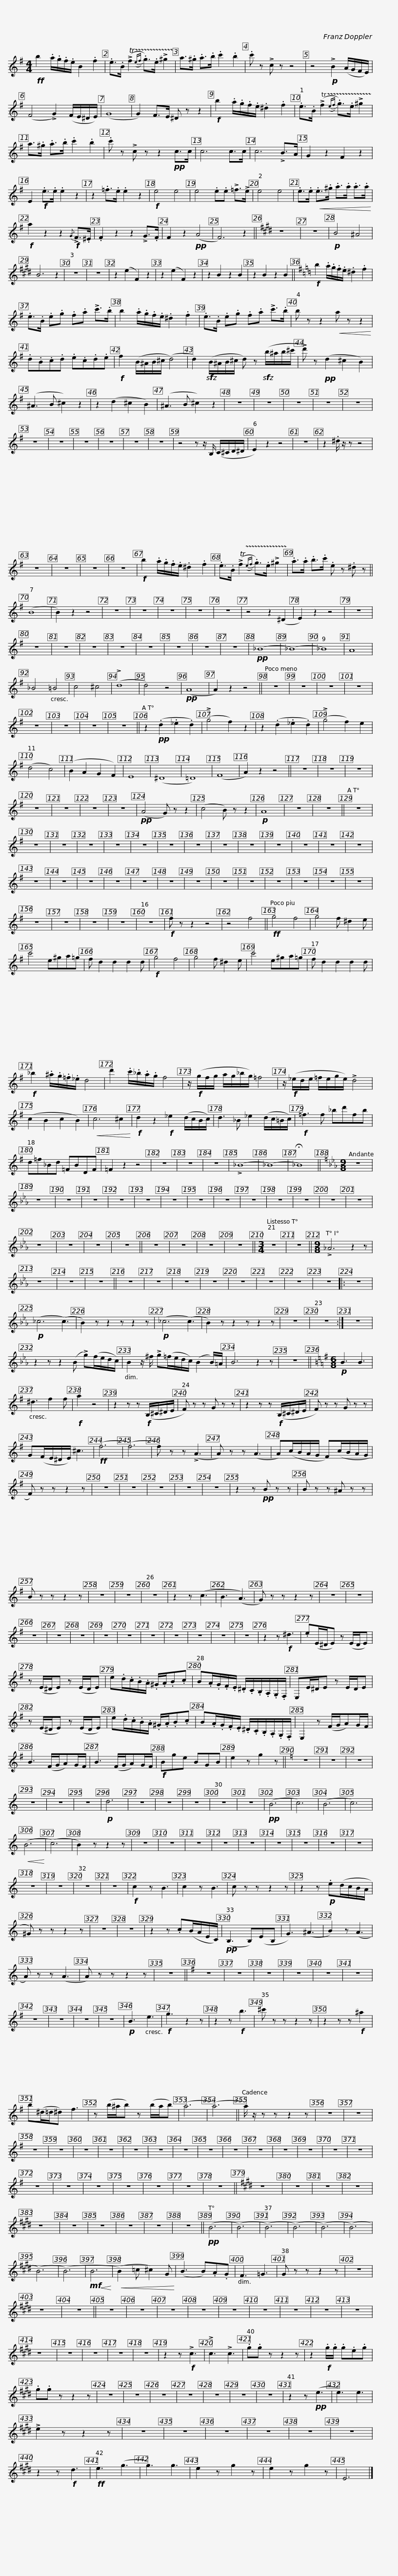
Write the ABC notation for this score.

X:1
L:1/8
M:4/4
I:linebreak $
K:none
V:1 treble transpose=-2
V:1
[K:G]!ff! b2 .a/.g/.f/.e/ B2 .f2 | .e>.B (!trill(!!>!Tf2({ef)} .g>).e !>!^g2!trill)! | a>.^g .a>.b .c'2 .b2 | .c' z !>!c z z4 | z4!p! !>!B2 (A/G/F/E/) | %5
 (F4 !>!G2) (F/E/^D/E/) |$ (G8 | G2) F>E ^D z z2 |!f! b2 .a/.g/.f/.e/ .^d2 .f2 | .e>.B (!trill(!!>!Tf2({ef)} .g>).e !>!^g2!trill)! | %10
 a>.^g .a>.b .c'2 .b2 | .c' z !>!c z z2!pp! c>c |$ c6 c>c | c6 !>!B>A | G2 z2 F2 z2 | %15
 E2!f! .e>.e .e2 z2 | z2 .=f>.e .e2 z2 |!f! e4 e4 | e4 .e.e !>!=f>!>!e | e4 e4 |$ %20
 .e>.e!<(! .e>.^g .a>.a .a>.a!<)! |!f! a2 z2 z2!f!{/G} !>!F>.^E | .F2 z2 z2 !>!G>.F | F2 z2!pp! (A4 | F6) z2 || %25
[K:E] z8 | z8 |!p! B4 ^A4 | B6 z2 | z8 |$ %30
 z8 | z2 (e2 F2) z2 | z2 (e2 F2) z2 | z2 B2 z2 B2 | z2 B2 z2 B2 || %35
[K:G]!f! b2 .a/.g/.f/.e/ .^d2 .f2 | .e>.B .e.g .f.a !>!c'>.b |$ b2 .a/.g/.f/.e/ .^d2 .f2 | .e>.B .e.g .f.a !>!c'>.b | b z z2!<(! a z z2!<)! | %40
 .d.B.c.d .e.c.d.e |!f! f2 (B/^A/B/^c/ (d4) |$ d2)!sfz! (B/^A/B/^c/ d) z!sfz! (b/^a/b/^c'/ | !>!d') z!pp! (d2 ^c2 B2) | (^A3 B ^c2) z2 | %45
 z2 (d2 ^c2 B2) | (^A3 B ^c2) z2 | z8 | z8 | z8 | %50
 z8 | z8 | z8 | z8 | z8 | %55
 z8 | z8 | z8 |$ z4 z z/ B,/ (C/^C/D/^D/ | E2) z2 z4 | %60
 z8 | z2 .^d/ z/ z z4 | z8 | z8 | z8 | %65
 z8 |!f! b2 .a/.g/.f/.e/ .^d2 .f2 | .e>.B (!trill(!!>!Tf2({ef)} .g>).e !>!^g2!trill)! |$ .a>.a .b>.c' .e z .^d z || (B8 | %70
 B2) z2 z4 | z8 | z8 | z8 | z8 | %75
 z8 | z4 z2 (^D2 | E2) z2 z4 | z8 | z8 | %80
 z8 | z8 | z8 | z8 | z8 | %85
 z8 | z8 |!pp! (_B8 | (_B8) | _B8) | %90
 A8 | _B4 =B4 |$ c4 ^c4 | (!>!d8 | d4) z4 | %95
!pp! (A8 | A2) z2 z4 || z8 | z8 | z8 | %100
 z8 | z8 | z8 | z8 | z8 || %105
 z2!pp! (.d2 ._e2 .d2) | (!>!g4 f2) z2 | z2 (.d2 ._e2 .d2) | (!>!g4 f2) e2 | (d4 c4) |$ %110
 (B2 A2 G2 F2) | E8 | (^D8 | =D8) | (F8 | %115
 A2) z2 z4 || z8 | z8 | z8 | z8 | %120
 z8 | z8 | z8 |!pp! (A4 G) z z2 | (c4 B) z z2 | %125
!p! A8 | z8 | z8 || z8 |$ z8 | %130
 z8 | z8 | z8 | z8 | z8 | %135
 z8 | z8 | z8 | z8 | z8 | %140
 z8 | z8 | z8 | z8 | z8 | %145
 z8 | z8 | z8 | z8 | z8 | %150
 z8 | z8 | z8 | z8 | z8 | %155
 z8 | z8 | z8 | z8 | z8 | %160
!f! f z z2 z4 | z4 f4 ||!ff! g4 f4 | g4 f ^d2 e | c'4 e^ga=g | %165
 f d2 d2 d2 d |!f! g4 f4 |$ g4 f ^d2 e | c'4 e^ga=g | f d2 d2 d2 d | %170
!f! _b2 .^a/.g/.=f/._e/ d4 | d'2 .c'/._b/.a/.g/ f4 | z/!f! (g/f/g/ a/g/_b/g/) =f4 |$ z/!f! (_e/d/e/ =f/e/g/e/) !>!d4 | (c2 B2 c2 B2) | %175
!<(! c6 ^c2!<)! |!f! d2 z2!f! _e2 (d/c/B/c/) | d3 _B _e2 (d/c/=B/c/) |!f! =f3 f _bd'fb |$ d=f_Bd =FBDF | %180
 =F2 z2 z4 | z8 | z8 | z8 | (!>!_B8 | %185
 (_B8) | !fermata!_B8) ||[K:Eb][M:9/8] z9 | z9 | z9 | %190
 z9 | z9 | z9 | z9 | z9 | %195
 z9 | z9 | z9 | z9 | z9 | %200
 z9 | z9 | z9 | z9 | z9 || %205
 z9 | z9 | z9 | z9 ||[M:3/4] z6 |$ %210
 z6 ||[M:9/8] !>!_A6 z2 z | z9 | z9 | z9 || %215
 z9 | z9 | z9 | z9 | z9 | %220
 z9 | z9 | z9 |: z9 |!p! (_c6 (c3) | %225
 B2) z z2 z z2 z |!p! (_c6 (c3) | B2) z z2 z z2 z | z9 | z9 :|$ %230
 z9 | z2 z z2 (B !>!g)(f/e/d/c/) | B2 z/ ^f/ !>!g(=f/e/d/c/) (B2 B/)=A/ | B6 z2 z | z9 || %235
[K:G][M:6/8]!p! B3 B3 | ^d3 f2 f |!f! a2 z4 |$ z2 z z!f! (B,/^C/^D/E/ | F) z z G z z | %240
 z2 z z!f! (B,/^C/^D/E/ | F) z z G z z | G(F/E/^D/E/) ^c3 |!ff! (f6 | (f6) |$ %245
 f) z z (!>!A3 | A) z z (A3 | A)(c/B/A/G/ F)(c/B/A/G/ | F) z z z2 z | z6 | %250
 z6 | z6 | z6 | z6 | z2 z!pp! B z z | %255
 B z z ^A z z | B z z z2 z | z6 |$ z6 | z6 | %260
 z2 z (c3 | B3 (A3) | G) z z z2 z | z6 | z6 | %265
 z6 | z6 | z6 | z6 | z6 | %270
 z6 | z6 | z6 | z6 | z6 | %275
 z2 z!f! ^d3 | .e(E/^D/E) z (E/D/E) | z (E/^D/E) z (E/D/E) |$ e.d/.c/.B/.A/ .^G/.A/.B.c | B.A/.G/.F/.E/ .^D/.C/.B,/.A,/.G,/.F,/ | %280
 E,E/^D/E z E/D/E | z (E/^D/E) z (E/D/E) |$ e.d/.c/.B/.A/ .^G/.A/.B.c | B.A/.G/.F/.E/ .^D/.C/.B,/.A,/.G,/.F,/ | E,2 z (F/G/A)G/F/ | %285
 B3 (F/G/A)G/F/ | B3 (F/G/A)G/F/ |!f! Bge BGB |$ e2 z g2 z ||[K:C] z6 | %290
 z6 | z6 | z6 | z6 | z6 | %295
!p! d6 | z6 | z6 | z6 | z6 | %300
 z6 |!pp! (B6 | c6) | (B6 | c6) | %305
!<(! (B6!<)! | (c6) | B2) z z2 z | z6 | z6 | %310
 z6 | z6 | z6 | z6 | z6 | %315
 z6 | z6 | z6 | z6 | z6 |$ %320
 z6 |!f! c2 z B3 | c2 z B3 | c z z z2 z | z2 z!p! .e(d/c/B/A/ | %325
 ^G) z z z2 z | z6 | z6 | z2 z .c(B/A/E/C/) |!pp! (B,3 B,)(EB, | %330
 G3) (^A3 |$ B2) z (A3 | A) z z (A3 | A) z z z2 z | z6 || %335
[K:G] z6 | z6 | z6 | z6 | z6 | %340
 z6 | z6 | z6 | z6 | z6 | %345
!p! B3 e3 |!f! g3 z2 z | z2 z!f! b3 | ^c' z z z2 z | z2 z z!f! ^a2 |$ %350
 b(^d/=d/^d) f3 | z (b/^a/b) z (b/a/b) | (a6 | (a6) || a/) z/ z z z2 z | %355
 z6 | z6 | z6 | z6 | z6 | %360
 z6 | z6 | z6 | z6 | z6 | %365
 z6 | z6 | z6 | z6 | z6 | %370
 z6 | z6 | z6 | z6 | z6 | %375
 z6 | z6 | z6 ||[K:E] z6 | z6 | %380
 z6 | z6 | z6 | z6 | z6 | %385
 z6 | z6 | z6 ||!pp! (B6 | (B6) |$ %390
 (B6) | (B6) | (B6) | (B6) | (B6) | %395
 (B6) |!mf!!<(! B6!<)! |!<(! (B2) =c ^c2) G!<)! | (B3 B).A.G | F3 =G3 | %400
 G z z z2 z | z6 | z6 | z6 || z6 | %405
 z6 | z6 | z6 | z6 | z6 |$ %410
 z6 | z6 | z6 | z6 | z6 | %415
 z6 | z6 | z6 | z2 z!f! !>!c3 | !>!c3 !>!c3 | %420
 .g.g z z2 z | z2!f! .g/.g/ .g.e.g | .g.g z z2 z | z6 | z6 | %425
 z6 | z6 | z6 | z6 | z6 | %430
 z2 z!pp! (e3 | e3) e3 | !>!e2 z z2 z | z6 | z6 | %435
 z6 | z6 | z6 | z6 |$ z2 z!f! d3 | %440
!ff! e3 (g3 | g3) g3 | e2 z g2 z | e2 z g2 z | E6 |] %445
